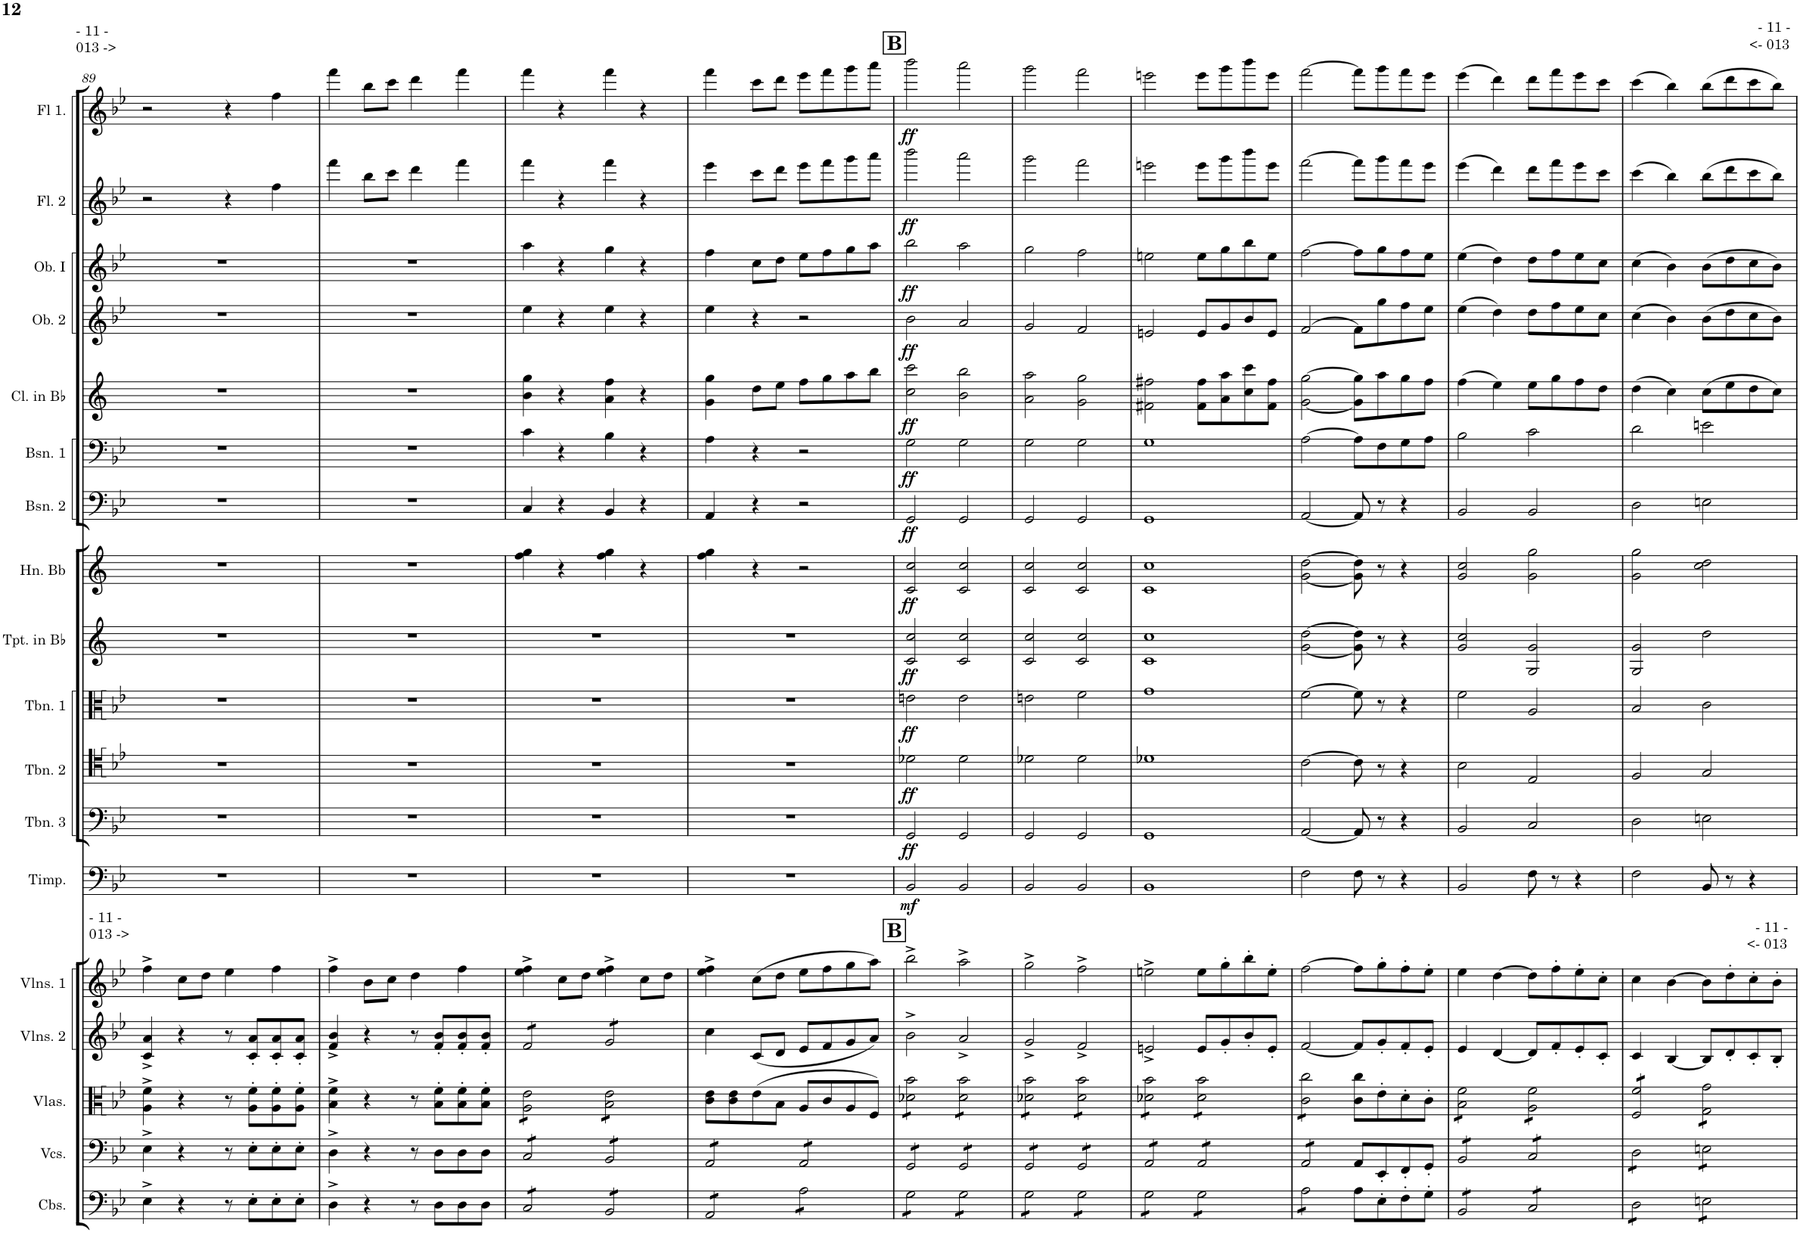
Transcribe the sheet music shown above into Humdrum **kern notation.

**kern	**kern	**kern	**kern	**kern	**kern	**dynam	**kern	**dynam	**kern	**dynam	**kern	**dynam	**kern	**dynam	**kern	**dynam	**kern	**dynam	**kern	**dynam	**kern	**dynam	**kern	**dynam	**kern	**dynam	**kern	**dynam	**kern	**dynam
*part18	*part17	*part16	*part15	*part14	*part13	*part13	*part12	*part12	*part11	*part11	*part10	*part10	*part9	*part9	*part8	*part8	*part7	*part7	*part6	*part6	*part5	*part5	*part4	*part4	*part3	*part3	*part2	*part2	*part1	*part1
*staff18	*staff17	*staff16	*staff15	*staff14	*staff13	*staff13	*staff12	*staff12	*staff11	*staff11	*staff10	*staff10	*staff9	*staff9	*staff8	*staff8	*staff7	*staff7	*staff6	*staff6	*staff5	*staff5	*staff4	*staff4	*staff3	*staff3	*staff2	*staff2	*staff1	*staff1
*I"Contrabasses	*I"Violoncellos	*I"Violas	*I"Violins 2	*I"Violins 1	*I"Timpani	*	*I"Trombone 3	*	*I"Trombone 2	*	*I"Trombone 1	*	*I"Trumpets in Bb	*	*I"Horn Bb	*	*I"Bassoon 2	*	*I"Bassoon 1	*	*I"Clarinets in Bb	*	*I"Oboe 2	*	*I"Oboe I	*	*I"Flute 2	*	*I"Flute 1	*
*I'Cbs.	*I'Vcs.	*I'Vlas.	*I'Vlns. 2	*I'Vlns. 1	*I'Timp.	*	*I'Tbn. 3	*	*I'Tbn. 2	*	*I'Tbn. 1	*	*I'Tpt. in Bb	*	*I'Hn. Bb	*	*I'Bsn. 2	*	*I'Bsn. 1	*	*I'Cl. in Bb	*	*I'Ob. 2	*	*I'Ob. I	*	*I'Fl. 2	*	*I'Fl 1.	*
!!LO:PB:g=z
*clefF4	*clefF4	*clefC3	*clefG2	*clefG2	*clefF4	*	*clefF4	*	*clefC4	*	*clefC3	*	*clefG2	*	*clefG2	*	*clefF4	*	*clefF4	*	*clefG2	*	*clefG2	*	*clefG2	*	*clefG2	*	*clefG2	*
*Trd7c12	*	*	*	*	*	*	*	*	*	*	*	*	*Trd1c2	*	*Trd1c2	*	*	*	*	*	*Trd1c2	*	*	*	*	*	*	*	*	*
*k[b-e-]	*k[b-e-]	*k[b-e-]	*k[b-e-]	*k[b-e-]	*k[b-e-]	*	*k[b-e-]	*	*k[b-e-]	*	*k[b-e-]	*	*k[]	*	*k[]	*	*k[b-e-]	*	*k[b-e-]	*	*k[]	*	*k[b-e-]	*	*k[b-e-]	*	*k[b-e-]	*	*k[b-e-]	*
*M2/2	*M2/2	*M2/2	*M2/2	*M2/2	*M2/2	*	*M2/2	*	*M2/2	*	*M2/2	*	*M2/2	*	*M2/2	*	*M2/2	*	*M2/2	*	*M2/2	*	*M2/2	*	*M2/2	*	*M2/2	*	*M2/2	*
*met(c|)	*met(c|)	*met(c|)	*met(c|)	*met(c|)	*met(c|)	*	*met(c|)	*	*met(c|)	*	*met(c|)	*	*met(c|)	*	*met(c|)	*	*met(c|)	*	*met(c|)	*	*met(c|)	*	*met(c|)	*	*met(c|)	*	*met(c|)	*	*met(c|)	*
=89	=89	=89	=89	=89	=89	=89	=89	=89	=89	=89	=89	=89	=89	=89	=89	=89	=89	=89	=89	=89	=89	=89	=89	=89	=89	=89	=89	=89	=89	=89
!	!	!	!	!	!	!	!	!	!	!	!	!	!	!	!	!	!	!	!	!	!	!	!	!	!	!	!	!	!LO:TX:a:t=- 11 -	!
!	!	!	!	!	!	!	!	!	!	!	!	!	!	!	!	!	!	!	!	!	!	!	!	!	!	!	!	!	!LO:TX:a:t=013 ->	!
!	!	!	!	!LO:TX:a:t=- 11 -	!	!	!	!	!	!	!	!	!	!	!	!	!	!	!	!	!	!	!	!	!	!	!	!	!	!
!	!	!	!	!LO:TX:a:t=013 ->	!	!	!	!	!	!	!	!	!	!	!	!	!	!	!	!	!	!	!	!	!	!	!	!	!	!
4E-^\	4E-^\	4A\^ 4f\^	4c/^ 4a/^	4ff^\	1r	.	1r	.	1r	.	1r	.	1r	.	1r	.	1r	.	1r	.	1r	.	1r	.	1r	.	2r	.	2r	.
4r	4r	4r	4r	8cc\L	.	.	.	.	.	.	.	.	.	.	.	.	.	.	.	.	.	.	.	.	.	.	.	.	.	.
.	.	.	.	8dd\J	.	.	.	.	.	.	.	.	.	.	.	.	.	.	.	.	.	.	.	.	.	.	.	.	.	.
8r	8r	8r	8r	4ee-\	.	.	.	.	.	.	.	.	.	.	.	.	.	.	.	.	.	.	.	.	.	.	4r	.	4r	.
8E-'\L	8E-'\L	8A\' 8f\'L	8c/' 8a/'L	.	.	.	.	.	.	.	.	.	.	.	.	.	.	.	.	.	.	.	.	.	.	.	.	.	.	.
8E-'\	8E-'\	8A\' 8f\'	8c/' 8a/'	4ff\	.	.	.	.	.	.	.	.	.	.	.	.	.	.	.	.	.	.	.	.	.	.	4ff\	.	4ff\	.
8E-'\J	8E-'\J	8A\' 8f\'J	8c/' 8a/'J	.	.	.	.	.	.	.	.	.	.	.	.	.	.	.	.	.	.	.	.	.	.	.	.	.	.	.
=90	=90	=90	=90	=90	=90	=90	=90	=90	=90	=90	=90	=90	=90	=90	=90	=90	=90	=90	=90	=90	=90	=90	=90	=90	=90	=90	=90	=90	=90	=90
4D^\	4D^\	4B-\^ 4f\^	4f/^ 4b-/^	4ff^\	1r	.	1r	.	1r	.	1r	.	1r	.	1r	.	1r	.	1r	.	1r	.	1r	.	1r	.	4fff\	.	4fff\	.
4r	4r	4r	4r	8b-\L	.	.	.	.	.	.	.	.	.	.	.	.	.	.	.	.	.	.	.	.	.	.	8bb-\L	.	8bb-\L	.
.	.	.	.	8cc\J	.	.	.	.	.	.	.	.	.	.	.	.	.	.	.	.	.	.	.	.	.	.	8ccc\J	.	8ccc\J	.
8r	8r	8r	8r	4dd\	.	.	.	.	.	.	.	.	.	.	.	.	.	.	.	.	.	.	.	.	.	.	4ddd\	.	4ddd\	.
8D\L	8D\L	8B-\' 8f\'L	8f/' 8b-/'L	.	.	.	.	.	.	.	.	.	.	.	.	.	.	.	.	.	.	.	.	.	.	.	.	.	.	.
8D\	8D\	8B-\' 8f\'	8f/' 8b-/'	4ff\	.	.	.	.	.	.	.	.	.	.	.	.	.	.	.	.	.	.	.	.	.	.	4fff\	.	4fff\	.
8D\J	8D\J	8B-\' 8f\'J	8f/' 8b-/'J	.	.	.	.	.	.	.	.	.	.	.	.	.	.	.	.	.	.	.	.	.	.	.	.	.	.	.
=91	=91	=91	=91	=91	=91	=91	=91	=91	=91	=91	=91	=91	=91	=91	=91	=91	=91	=91	=91	=91	=91	=91	=91	=91	=91	=91	=91	=91	=91	=91
*tremolo	*	*	*	*	*	*	*	*	*	*	*	*	*	*	*	*	*	*	*	*	*	*	*	*	*	*	*	*	*	*
*	*tremolo	*	*	*	*	*	*	*	*	*	*	*	*	*	*	*	*	*	*	*	*	*	*	*	*	*	*	*	*	*
*	*	*tremolo	*	*	*	*	*	*	*	*	*	*	*	*	*	*	*	*	*	*	*	*	*	*	*	*	*	*	*	*
*	*	*	*tremolo	*	*	*	*	*	*	*	*	*	*	*	*	*	*	*	*	*	*	*	*	*	*	*	*	*	*	*
8C/L	8C/L	8A\ 8e-\L	8f/L	4ee-\^ 4ff\^	1r	.	1r	.	1r	.	1r	.	1r	.	4ff\ 4gg\	.	4C/	.	4c\	.	4b\ 4gg\	.	4ee-\	.	4aa\	.	4fff\	.	4fff\	.
8C/	8C/	8A\ 8e-\	8f/	.	.	.	.	.	.	.	.	.	.	.	.	.	.	.	.	.	.	.	.	.	.	.	.	.	.	.
8C/	8C/	8A\ 8e-\	8f/	8cc\L	.	.	.	.	.	.	.	.	.	.	4r	.	4r	.	4r	.	4r	.	4r	.	4r	.	4r	.	4r	.
8C/J	8C/J	8A\ 8e-\J	8f/J	8dd\J	.	.	.	.	.	.	.	.	.	.	.	.	.	.	.	.	.	.	.	.	.	.	.	.	.	.
8BB-/L	8BB-/L	8B-\ 8e-\L	8g/L	4ee-\^ 4ff\^	.	.	.	.	.	.	.	.	.	.	4ff\ 4gg\	.	4BB-/	.	4B-\	.	4a\ 4ff\	.	4ee-\	.	4gg\	.	4fff\	.	4fff\	.
8BB-/	8BB-/	8B-\ 8e-\	8g/	.	.	.	.	.	.	.	.	.	.	.	.	.	.	.	.	.	.	.	.	.	.	.	.	.	.	.
8BB-/	8BB-/	8B-\ 8e-\	8g/	8cc\L	.	.	.	.	.	.	.	.	.	.	4r	.	4r	.	4r	.	4r	.	4r	.	4r	.	4r	.	4r	.
8BB-/J	8BB-/J	8B-\ 8e-\J	8g/J	8dd\J	.	.	.	.	.	.	.	.	.	.	.	.	.	.	.	.	.	.	.	.	.	.	.	.	.	.
*	*	*	*Xtremolo	*	*	*	*	*	*	*	*	*	*	*	*	*	*	*	*	*	*	*	*	*	*	*	*	*	*	*
*	*	*Xtremolo	*	*	*	*	*	*	*	*	*	*	*	*	*	*	*	*	*	*	*	*	*	*	*	*	*	*	*	*
=92	=92	=92	=92	=92	=92	=92	=92	=92	=92	=92	=92	=92	=92	=92	=92	=92	=92	=92	=92	=92	=92	=92	=92	=92	=92	=92	=92	=92	=92	=92
8AA/L	8AA/L	8c\ 8e-\L	4cc\	4ee-\^ 4ff\^	1r	.	1r	.	1r	.	1r	.	1r	.	4ff\ 4gg\	.	4AA/	.	4A\	.	4g\ 4gg\	.	4ee-\	.	4ff\	.	4eee-\	.	4fff\	.
8AA/	8AA/	8c\ 8e-\	.	.	.	.	.	.	.	.	.	.	.	.	.	.	.	.	.	.	.	.	.	.	.	.	.	.	.	.
8AA/	8AA/	(8e-\	(8c/L	(8cc\L	.	.	.	.	.	.	.	.	.	.	4r	.	4r	.	4r	.	8dd\L	.	4r	.	8cc\L	.	8ccc\L	.	8ccc\L	.
8AA/J	8AA/J	8B-\J	8d/J	8dd\J	.	.	.	.	.	.	.	.	.	.	.	.	.	.	.	.	8ee\J	.	.	.	8dd\J	.	8ddd\J	.	8ddd\J	.
8A\L	8AA/L	8A/L	8e-/L	8ee-\L	.	.	.	.	.	.	.	.	.	.	2r	.	2r	.	2r	.	8ff\L	.	2r	.	8ee-\L	.	8eee-\L	.	8eee-\L	.
8A\	8AA/	8c/	8f/	8ff\	.	.	.	.	.	.	.	.	.	.	.	.	.	.	.	.	8gg\	.	.	.	8ff\	.	8fff\	.	8fff\	.
8A\	8AA/	8A/	8g/	8gg\	.	.	.	.	.	.	.	.	.	.	.	.	.	.	.	.	8aa\	.	.	.	8gg\	.	8ggg\	.	8ggg\	.
8A\J	8AA/J	8F/J)	8a/J)	8aa\J)	.	.	.	.	.	.	.	.	.	.	.	.	.	.	.	.	8bb\J	.	.	.	8aa\J	.	8aaa\J	.	8aaa\J	.
!!LO:REH:place=s1:a:B:cj:fs=14:t=B
!!LO:REH:place=s14:a:B:cj:fs=14:t=B
=93	=93	=93	=93	=93	=93	=93	=93	=93	=93	=93	=93	=93	=93	=93	=93	=93	=93	=93	=93	=93	=93	=93	=93	=93	=93	=93	=93	=93	=93	=93
!	!	!	!	!	!	!LO:DY:b	!	!LO:DY:b	!	!LO:DY:b	!	!LO:DY:b	!	!LO:DY:b	!	!LO:DY:b	!	!LO:DY:b	!	!LO:DY:b	!	!LO:DY:b	!	!LO:DY:b	!	!LO:DY:b	!	!LO:DY:b	!	!LO:DY:b
*	*	*tremolo	*	*	*	*	*	*	*	*	*	*	*	*	*	*	*	*	*	*	*	*	*	*	*	*	*	*	*	*
8G\L	8GG/L	8d-X\ 8b-\L	2b-^\	2bb-^\	2BB-/	mf	2GG/	ff	2d-X\	ff	2en\	ff	2c/ 2cc/	ff	2c/ 2cc/	ff	2GG/	ff	2G\	ff	2cc\ 2ccc\	ff	2b-\	ff	2bb-\	ff	2bbb-\	ff	2bbb-\	ff
8G\	8GG/	8d-X\ 8b-\	.	.	.	.	.	.	.	.	.	.	.	.	.	.	.	.	.	.	.	.	.	.	.	.	.	.	.	.
8G\	8GG/	8d-X\ 8b-\	.	.	.	.	.	.	.	.	.	.	.	.	.	.	.	.	.	.	.	.	.	.	.	.	.	.	.	.
8G\J	8GG/J	8d-X\ 8b-\J	.	.	.	.	.	.	.	.	.	.	.	.	.	.	.	.	.	.	.	.	.	.	.	.	.	.	.	.
8G\L	8GG/L	8d-\ 8b-\L	2a^/	2aa^\	2BB-/	.	2GG/	.	2d-\	.	2e\	.	2c/ 2cc/	.	2c/ 2cc/	.	2GG/	.	2G\	.	2b\ 2bb\	.	2a/	.	2aa\	.	2aaa\	.	2aaa\	.
8G\	8GG/	8d-\ 8b-\	.	.	.	.	.	.	.	.	.	.	.	.	.	.	.	.	.	.	.	.	.	.	.	.	.	.	.	.
8G\	8GG/	8d-\ 8b-\	.	.	.	.	.	.	.	.	.	.	.	.	.	.	.	.	.	.	.	.	.	.	.	.	.	.	.	.
8G\J	8GG/J	8d-\ 8b-\J	.	.	.	.	.	.	.	.	.	.	.	.	.	.	.	.	.	.	.	.	.	.	.	.	.	.	.	.
=94	=94	=94	=94	=94	=94	=94	=94	=94	=94	=94	=94	=94	=94	=94	=94	=94	=94	=94	=94	=94	=94	=94	=94	=94	=94	=94	=94	=94	=94	=94
8G\L	8GG/L	8d-X\ 8b-\L	2g^/	2gg^\	2BB-/	.	2GG/	.	2d-X\	.	2en\	.	2c/ 2cc/	.	2c/ 2cc/	.	2GG/	.	2G\	.	2a\ 2aa\	.	2g/	.	2gg\	.	2ggg\	.	2ggg\	.
8G\	8GG/	8d-X\ 8b-\	.	.	.	.	.	.	.	.	.	.	.	.	.	.	.	.	.	.	.	.	.	.	.	.	.	.	.	.
8G\	8GG/	8d-X\ 8b-\	.	.	.	.	.	.	.	.	.	.	.	.	.	.	.	.	.	.	.	.	.	.	.	.	.	.	.	.
8G\J	8GG/J	8d-X\ 8b-\J	.	.	.	.	.	.	.	.	.	.	.	.	.	.	.	.	.	.	.	.	.	.	.	.	.	.	.	.
8G\L	8GG/L	8d-\ 8b-\L	2f^/	2ff^\	2BB-/	.	2GG/	.	2d-\	.	2f\	.	2c/ 2cc/	.	2c/ 2cc/	.	2GG/	.	2G\	.	2g\ 2gg\	.	2f/	.	2ff\	.	2fff\	.	2fff\	.
8G\	8GG/	8d-\ 8b-\	.	.	.	.	.	.	.	.	.	.	.	.	.	.	.	.	.	.	.	.	.	.	.	.	.	.	.	.
8G\	8GG/	8d-\ 8b-\	.	.	.	.	.	.	.	.	.	.	.	.	.	.	.	.	.	.	.	.	.	.	.	.	.	.	.	.
8G\J	8GG/J	8d-\ 8b-\J	.	.	.	.	.	.	.	.	.	.	.	.	.	.	.	.	.	.	.	.	.	.	.	.	.	.	.	.
=95	=95	=95	=95	=95	=95	=95	=95	=95	=95	=95	=95	=95	=95	=95	=95	=95	=95	=95	=95	=95	=95	=95	=95	=95	=95	=95	=95	=95	=95	=95
8G\L	8AA/L	8d-X\ 8b-\L	2en^/	2een^\	1BB-	.	1GG	.	1d-X	.	1g	.	1c 1cc	.	1c 1cc	.	1GG	.	1G	.	2f#X\ 2ff#X\	.	2en/	.	2een\	.	2eeen\	.	2eeen\	.
8G\	8AA/	8d-X\ 8b-\	.	.	.	.	.	.	.	.	.	.	.	.	.	.	.	.	.	.	.	.	.	.	.	.	.	.	.	.
8G\	8AA/	8d-X\ 8b-\	.	.	.	.	.	.	.	.	.	.	.	.	.	.	.	.	.	.	.	.	.	.	.	.	.	.	.	.
8G\J	8AA/J	8d-X\ 8b-\J	.	.	.	.	.	.	.	.	.	.	.	.	.	.	.	.	.	.	.	.	.	.	.	.	.	.	.	.
8G\L	8AA/L	8d-\ 8b-\L	8e/L	8ee\L	.	.	.	.	.	.	.	.	.	.	.	.	.	.	.	.	8f#\ 8ff#\L	.	8e/L	.	8ee\L	.	8eee\L	.	8eee\L	.
8G\	8AA/	8d-\ 8b-\	8g'/	8gg'\	.	.	.	.	.	.	.	.	.	.	.	.	.	.	.	.	8a\ 8aa\	.	8g/	.	8gg\	.	8ggg\	.	8ggg\	.
8G\	8AA/	8d-\ 8b-\	8b-'/	8bb-'\	.	.	.	.	.	.	.	.	.	.	.	.	.	.	.	.	8cc\ 8ccc\	.	8b-/	.	8bb-\	.	8bbb-\	.	8bbb-\	.
8G\J	8AA/J	8d-\ 8b-\J	8e'/J	8ee'\J	.	.	.	.	.	.	.	.	.	.	.	.	.	.	.	.	8f#\ 8ff#\J	.	8e/J	.	8ee\J	.	8eee\J	.	8eee\J	.
=96	=96	=96	=96	=96	=96	=96	=96	=96	=96	=96	=96	=96	=96	=96	=96	=96	=96	=96	=96	=96	=96	=96	=96	=96	=96	=96	=96	=96	=96	=96
8A\L	8AA/L	8c\ 8cc\L	[2f/	[2ff\	2F\	.	[2AA/	.	[2c\	.	[2f\	.	[2g\ [2dd\	.	[2g\ [2dd\	.	[2AA/	.	[2A\	.	[2g\ [2gg\	.	[2f/	.	[2ff\	.	[2fff\	.	[2fff\	.
8A\	8AA/	8c\ 8cc\	.	.	.	.	.	.	.	.	.	.	.	.	.	.	.	.	.	.	.	.	.	.	.	.	.	.	.	.
8A\	8AA/	8c\ 8cc\	.	.	.	.	.	.	.	.	.	.	.	.	.	.	.	.	.	.	.	.	.	.	.	.	.	.	.	.
8A\J	8AA/J	8c\ 8cc\J	.	.	.	.	.	.	.	.	.	.	.	.	.	.	.	.	.	.	.	.	.	.	.	.	.	.	.	.
*	*	*Xtremolo	*	*	*	*	*	*	*	*	*	*	*	*	*	*	*	*	*	*	*	*	*	*	*	*	*	*	*	*
*	*Xtremolo	*	*	*	*	*	*	*	*	*	*	*	*	*	*	*	*	*	*	*	*	*	*	*	*	*	*	*	*	*
*Xtremolo	*	*	*	*	*	*	*	*	*	*	*	*	*	*	*	*	*	*	*	*	*	*	*	*	*	*	*	*	*	*
8A\L	8AA/L	8c\ 8cc\L	8f/L]	8ff\L]	8F\	.	8AA/]	.	8c\]	.	8f\]	.	8g\] 8dd\]	.	8g\] 8dd\]	.	8AA/]	.	8A\L]	.	8g\] 8gg\]L	.	8f\L]	.	8ff\L]	.	8fff\L]	.	8fff\L]	.
8E-'\	8EE-'/	8e-'\	8g'/	8gg'\	8r	.	8r	.	8r	.	8r	.	8r	.	8r	.	8r	.	8F\	.	8aa\	.	8gg\	.	8gg\	.	8ggg\	.	8ggg\	.
8F'\	8FF'/	8d'\	8f'/	8ff'\	4r	.	4r	.	4r	.	4r	.	4r	.	4r	.	4r	.	8G\	.	8gg\	.	8ff\	.	8ff\	.	8fff\	.	8fff\	.
8G'\J	8GG'/J	8c'\J	8e-'/J	8ee-'\J	.	.	.	.	.	.	.	.	.	.	.	.	.	.	8A\J	.	8ff\J	.	8ee-\J	.	8ee-\J	.	8eee-\J	.	8eee-\J	.
=97	=97	=97	=97	=97	=97	=97	=97	=97	=97	=97	=97	=97	=97	=97	=97	=97	=97	=97	=97	=97	=97	=97	=97	=97	=97	=97	=97	=97	=97	=97
*tremolo	*	*	*	*	*	*	*	*	*	*	*	*	*	*	*	*	*	*	*	*	*	*	*	*	*	*	*	*	*	*
*	*tremolo	*	*	*	*	*	*	*	*	*	*	*	*	*	*	*	*	*	*	*	*	*	*	*	*	*	*	*	*	*
*	*	*tremolo	*	*	*	*	*	*	*	*	*	*	*	*	*	*	*	*	*	*	*	*	*	*	*	*	*	*	*	*
8BB-/L	8BB-/L	8B-\ 8f\L	4e-/	4ee-\	2BB-/	.	2BB-/	.	2B-\	.	2f\	.	2g/ 2cc/	.	2g/ 2cc/	.	2BB-/	.	2B-\	.	(4ff\	.	(4ee-\	.	(4ee-\	.	(4eee-\	.	(4eee-\	.
8BB-/	8BB-/	8B-\ 8f\	.	.	.	.	.	.	.	.	.	.	.	.	.	.	.	.	.	.	.	.	.	.	.	.	.	.	.	.
8BB-/	8BB-/	8B-\ 8f\	[4d/	[4dd\	.	.	.	.	.	.	.	.	.	.	.	.	.	.	.	.	4ee\)	.	4dd\)	.	4dd\)	.	4ddd\)	.	4ddd\)	.
8BB-/J	8BB-/J	8B-\ 8f\J	.	.	.	.	.	.	.	.	.	.	.	.	.	.	.	.	.	.	.	.	.	.	.	.	.	.	.	.
8C/L	8C/L	8A\ 8f\L	8d/L]	8dd\L]	8F\	.	2C/	.	2E-/	.	2A/	.	2G/ 2g/	.	2g\ 2gg\	.	2BB-/	.	2c\	.	8ee\L	.	8dd\L	.	8dd\L	.	8ddd\L	.	8ddd\L	.
8C/	8C/	8A\ 8f\	8f'/	8ff'\	8r	.	.	.	.	.	.	.	.	.	.	.	.	.	.	.	8gg\	.	8ff\	.	8ff\	.	8fff\	.	8fff\	.
8C/	8C/	8A\ 8f\	8e-'/	8ee-'\	4r	.	.	.	.	.	.	.	.	.	.	.	.	.	.	.	8ff\	.	8ee-\	.	8ee-\	.	8eee-\	.	8eee-\	.
8C/J	8C/J	8A\ 8f\J	8c'/J	8cc'\J	.	.	.	.	.	.	.	.	.	.	.	.	.	.	.	.	8dd\J	.	8cc\J	.	8cc\J	.	8ccc\J	.	8ccc\J	.
=98	=98	=98	=98	=98	=98	=98	=98	=98	=98	=98	=98	=98	=98	=98	=98	=98	=98	=98	=98	=98	=98	=98	=98	=98	=98	=98	=98	=98	=98	=98
!	!	!	!	!	!	!	!	!	!	!	!	!	!	!	!	!	!	!	!	!	!	!	!	!	!	!	!	!	!LO:TX:a:t=- 11 -	!
!	!	!	!	!	!	!	!	!	!	!	!	!	!	!	!	!	!	!	!	!	!	!	!	!	!	!	!	!	!LO:TX:a:t=<- 013	!
!	!	!	!	!LO:TX:a:t=- 11 -	!	!	!	!	!	!	!	!	!	!	!	!	!	!	!	!	!	!	!	!	!	!	!	!	!	!
!	!	!	!	!LO:TX:a:t=<- 013	!	!	!	!	!	!	!	!	!	!	!	!	!	!	!	!	!	!	!	!	!	!	!	!	!	!
8D\L	8D\L	8F/ 8f/L	4c/	4cc\	2F\	.	2D\	.	2F/	.	2B-/	.	2G/ 2g/	.	2g\ 2gg\	.	2D\	.	2d\	.	(4dd\	.	(4cc\	.	(4cc\	.	(4ccc\	.	(4ccc\	.
8D\	8D\	8F/ 8f/	.	.	.	.	.	.	.	.	.	.	.	.	.	.	.	.	.	.	.	.	.	.	.	.	.	.	.	.
8D\	8D\	8F/ 8f/	[4B-/	[4b-\	.	.	.	.	.	.	.	.	.	.	.	.	.	.	.	.	4cc\)	.	4b-\)	.	4b-\)	.	4bb-\)	.	4bb-\)	.
8D\J	8D\J	8F/ 8f/J	.	.	.	.	.	.	.	.	.	.	.	.	.	.	.	.	.	.	.	.	.	.	.	.	.	.	.	.
8En\L	8En\L	8G\ 8g\L	8B-/L]	8b-\L]	8BB-/	.	2En\	.	2G/	.	2c\	.	2dd\	.	2cc\ 2dd\	.	2En\	.	2en\	.	(8cc\L	.	(8b-\L	.	(8b-\L	.	(8bb-\L	.	(8bb-\L	.
8En\	8En\	8G\ 8g\	8d'/	8dd'\	8r	.	.	.	.	.	.	.	.	.	.	.	.	.	.	.	8ee\	.	8dd\	.	8dd\	.	8ddd\	.	8ddd\	.
8En\	8En\	8G\ 8g\	8c'/	8cc'\	4r	.	.	.	.	.	.	.	.	.	.	.	.	.	.	.	8dd\	.	8cc\	.	8cc\	.	8ccc\	.	8ccc\	.
8En\J	8En\J	8G\ 8g\J	8B-'/J	8b-'\J	.	.	.	.	.	.	.	.	.	.	.	.	.	.	.	.	8cc\J)	.	8b-\J)	.	8b-\J)	.	8bb-\J)	.	8bb-\J)	.
*	*	*Xtremolo	*	*	*	*	*	*	*	*	*	*	*	*	*	*	*	*	*	*	*	*	*	*	*	*	*	*	*	*
*	*Xtremolo	*	*	*	*	*	*	*	*	*	*	*	*	*	*	*	*	*	*	*	*	*	*	*	*	*	*	*	*	*
*Xtremolo	*	*	*	*	*	*	*	*	*	*	*	*	*	*	*	*	*	*	*	*	*	*	*	*	*	*	*	*	*	*
=	=	=	=	=	=	=	=	=	=	=	=	=	=	=	=	=	=	=	=	=	=	=	=	=	=	=	=	=	=	=
*-	*-	*-	*-	*-	*-	*-	*-	*-	*-	*-	*-	*-	*-	*-	*-	*-	*-	*-	*-	*-	*-	*-	*-	*-	*-	*-	*-	*-	*-	*-
